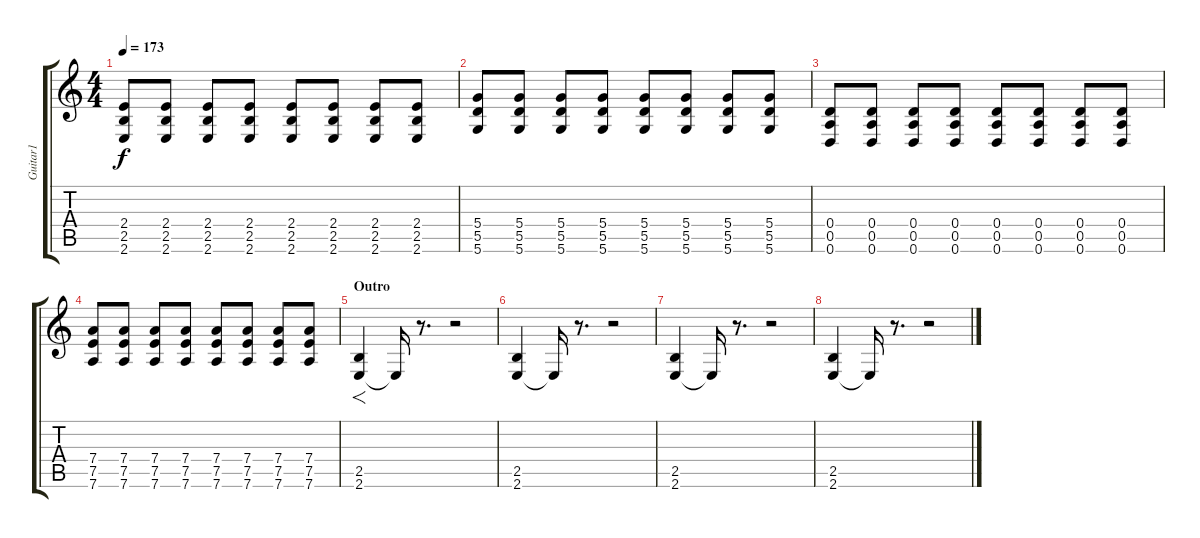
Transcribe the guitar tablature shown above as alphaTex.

\track ("Guitar1" "Guitar1") {instrument overdrivenguitar}
\staff {score tabs}
\tuning (E4 B3 G3 D3 A2 D2) {hide}
\ts (4 4)
\tempo 173
\clef g2
\ks c
(2.4 2.5 2.6).8{dy f} (2.4 2.5 2.6).8 (2.4 2.5 2.6).8 (2.4 2.5 2.6).8 (2.4 2.5 2.6).8 (2.4 2.5 2.6).8 (2.4 2.5 2.6).8 (2.4 2.5 2.6).8 |
(5.4 5.5 5.6).8 (5.4 5.5 5.6).8 (5.4 5.5 5.6).8 (5.4 5.5 5.6).8 (5.4 5.5 5.6).8 (5.4 5.5 5.6).8 (5.4 5.5 5.6).8 (5.4 5.5 5.6).8 |
(0.4 0.5 0.6).8 (0.4 0.5 0.6).8 (0.4 0.5 0.6).8 (0.4 0.5 0.6).8 (0.4 0.5 0.6).8 (0.4 0.5 0.6).8 (0.4 0.5 0.6).8 (0.4 0.5 0.6).8 |
(7.4 7.5 7.6).8 (7.4 7.5 7.6).8 (7.4 7.5 7.6).8 (7.4 7.5 7.6).8 (7.4 7.5 7.6).8 (7.4 7.5 7.6).8 (7.4 7.5 7.6).8 (7.4 7.5 7.6).8 |
\section ("" "Outro")
(2.5 2.6).4{f volume 10 balance 10 instrument distortionguitar} 2.6{t}.16 r.8{d} r.2{volume 0 balance 14} |
(2.5 2.6).4{volume 10 balance 10} 2.6{t}.16 r.8{d} r.2{volume 0 balance 14} |
(2.5 2.6).4{volume 5 balance 10} 2.6{t}.16 r.8{d} r.2{volume 0 balance 14} |
(2.5 2.6).4{volume 2 balance 10} 2.6{t}.16 r.8{d} r.2{volume 0 balance 14}
